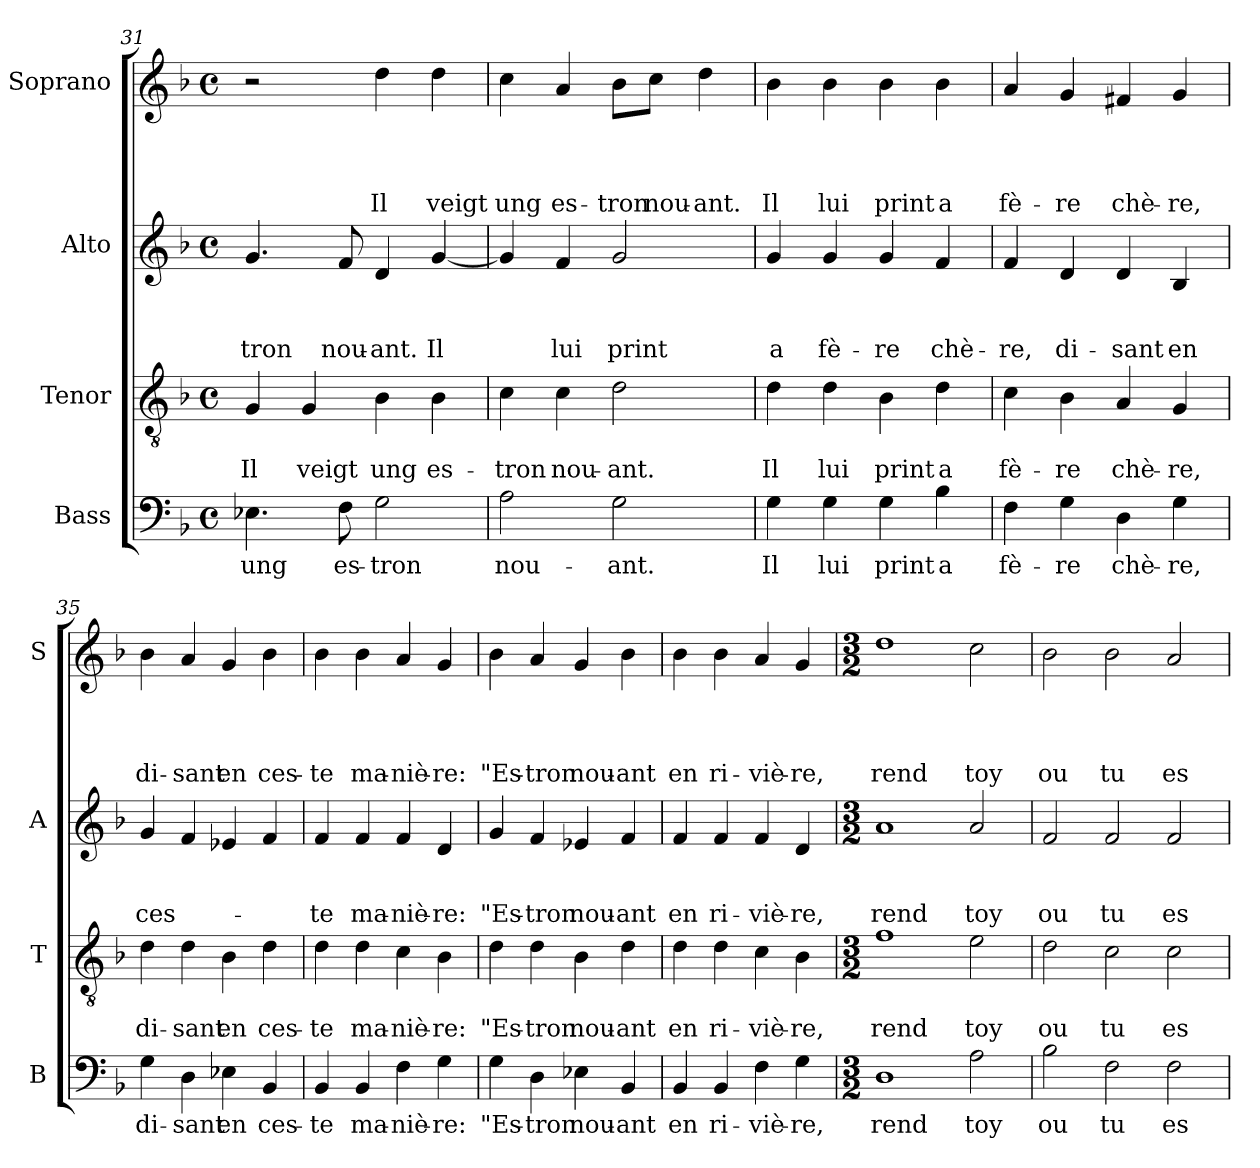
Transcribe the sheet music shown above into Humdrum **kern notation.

**kern	**text	**kern	**text	**text	**kern	**text	**text	**text	**kern	**text	**text	**text	**text
*part4	*part4	*part3	*part3	*part3	*part2	*part2	*part2	*part2	*part1	*part1	*part1	*part1	*part1
*staff4	*staff4	*staff3	*staff3	*staff3	*staff2	*staff2	*staff2	*staff2	*staff1	*staff1	*staff1	*staff1	*staff1
*I"Bass	*	*I"Tenor	*	*	*I"Alto	*	*	*	*I"Soprano	*	*	*	*
*I'B	*	*I'T	*	*	*I'A	*	*	*	*I'S	*	*	*	*
!!LO:PB:g=z
*clefF4	*	*clefGv2	*	*	*clefG2	*	*	*	*clefG2	*	*	*	*
*k[b-]	*	*k[b-]	*	*	*k[b-]	*	*	*	*k[b-]	*	*	*	*
*F:	*	*F:	*	*	*F:	*	*	*	*F:	*	*	*	*
*M4/4	*	*M4/4	*	*	*M4/4	*	*	*	*M4/4	*	*	*	*
*met(c)	*	*met(c)	*	*	*met(c)	*	*	*	*met(c)	*	*	*	*
=31	=31	=31	=31	=31	=31	=31	=31	=31	=31	=31	=31	=31	=31
4.E-X\	ung	4G/	.	Il	4.g/	.	.	-tron	2rcc	.	.	.	.
.	.	4G/	.	veigt	.	.	.	.	.	.	.	.	.
8F\	es-	.	.	.	8f/	.	.	nou-	.	.	.	.	.
2G\	-tron	4B-\	.	ung	4d/	.	.	-ant.	4dd\	.	.	.	Il
.	.	4B-\	.	es-	[4g/	.	.	Il	4dd\	.	.	.	veigt
=32	=32	=32	=32	=32	=32	=32	=32	=32	=32	=32	=32	=32	=32
2A\	nou-	4c\	.	-tron	4g/]	.	.	.	4cc\	.	.	.	ung
.	.	4c\	.	nou-	4f/	.	.	lui	4a/	.	.	.	es-
2G\	-ant.	2d\	.	-ant.	2g/	.	.	print	8b-\L	.	.	.	-tron
.	.	.	.	.	.	.	.	.	8cc\J	.	.	.	nou-
.	.	.	.	.	.	.	.	.	4dd\	.	.	.	-ant.
=33	=33	=33	=33	=33	=33	=33	=33	=33	=33	=33	=33	=33	=33
4G\	Il	4d\	.	Il	4g/	.	.	a	4b-\	.	.	.	Il
4G\	lui	4d\	.	lui	4g/	.	.	fè-	4b-\	.	.	.	lui
4G\	print	4B-\	.	print	4g/	.	.	-re	4b-\	.	.	.	print
4B-\	a	4d\	.	a	4f/	.	.	chè-	4b-\	.	.	.	a
=34	=34	=34	=34	=34	=34	=34	=34	=34	=34	=34	=34	=34	=34
4F\	fè-	4c\	.	fè-	4f/	.	.	-re,	4a/	.	.	.	fè-
4G\	-re	4B-\	.	-re	4d/	.	.	di-	4g/	.	.	.	-re
4D\	chè-	4A/	.	chè-	4d/	.	.	-sant	4f#X/	.	.	.	chè-
4G\	-re,	4G/	.	-re,	4B-/	.	.	en	4g/	.	.	.	-re,
=35	=35	=35	=35	=35	=35	=35	=35	=35	=35	=35	=35	=35	=35
4G\	di-	4d\	.	di-	4g/	.	.	ces-	4b-\	.	.	.	di-
4D\	-sant	4d\	.	-sant	4f/	.	.	.	4a/	.	.	.	-sant
4E-X\	en	4B-\	.	en	4e-X/	.	.	.	4g/	.	.	.	en
4BB-/	ces-	4d\	.	ces-	4f/	.	.	.	4b-\	.	.	.	ces-
!!LO:LB:g=z
=36	=36	=36	=36	=36	=36	=36	=36	=36	=36	=36	=36	=36	=36
4BB-/	-te	4d\	.	-te	4f/	.	.	-te	4b-\	.	.	.	-te
4BB-/	ma-	4d\	.	ma-	4f/	.	.	ma-	4b-\	.	.	.	ma-
4F\	-niè-	4c\	.	-niè-	4f/	.	.	-niè-	4a/	.	.	.	-niè-
4G\	-re:	4B-\	.	-re:	4d/	.	.	-re:	4g/	.	.	.	-re:
=37	=37	=37	=37	=37	=37	=37	=37	=37	=37	=37	=37	=37	=37
4G\	"Es-	4d\	.	"Es-	4g/	.	.	"Es-	4b-\	.	.	.	"Es-
4D\	-tron	4d\	.	-tron	4f/	.	.	-tron	4a/	.	.	.	-tron
4E-X\	nou-	4B-\	.	nou-	4e-X/	.	.	nou-	4g/	.	.	.	nou-
4BB-/	-ant	4d\	.	-ant	4f/	.	.	-ant	4b-\	.	.	.	-ant
=38	=38	=38	=38	=38	=38	=38	=38	=38	=38	=38	=38	=38	=38
4BB-/	en	4d\	.	en	4f/	.	.	en	4b-\	.	.	.	en
4BB-/	ri-	4d\	.	ri-	4f/	.	.	ri-	4b-\	.	.	.	ri-
4F\	-viè-	4c\	.	-viè-	4f/	.	.	-viè-	4a/	.	.	.	-viè-
4G\	-re,	4B-\	.	-re,	4d/	.	.	-re,	4g/	.	.	.	-re,
=39	=39	=39	=39	=39	=39	=39	=39	=39	=39	=39	=39	=39	=39
*M3/2	*	*M3/2	*	*	*M3/2	*	*	*	*M3/2	*	*	*	*
1D	rend	1f	.	rend	1a	.	.	rend	1dd	.	.	.	rend
2A\	toy	2e\	.	toy	2a/	.	.	toy	2cc\	.	.	.	toy
=40	=40	=40	=40	=40	=40	=40	=40	=40	=40	=40	=40	=40	=40
2B-\	ou	2d\	.	ou	2f/	.	.	ou	2b-\	.	.	.	ou
2F\	tu	2c\	.	tu	2f/	.	.	tu	2b-\	.	.	.	tu
2F\	es	2c\	.	es	2f/	.	.	es	2a/	.	.	.	es
=	=	=	=	=	=	=	=	=	=	=	=	=	=
*-	*-	*-	*-	*-	*-	*-	*-	*-	*-	*-	*-	*-	*-
